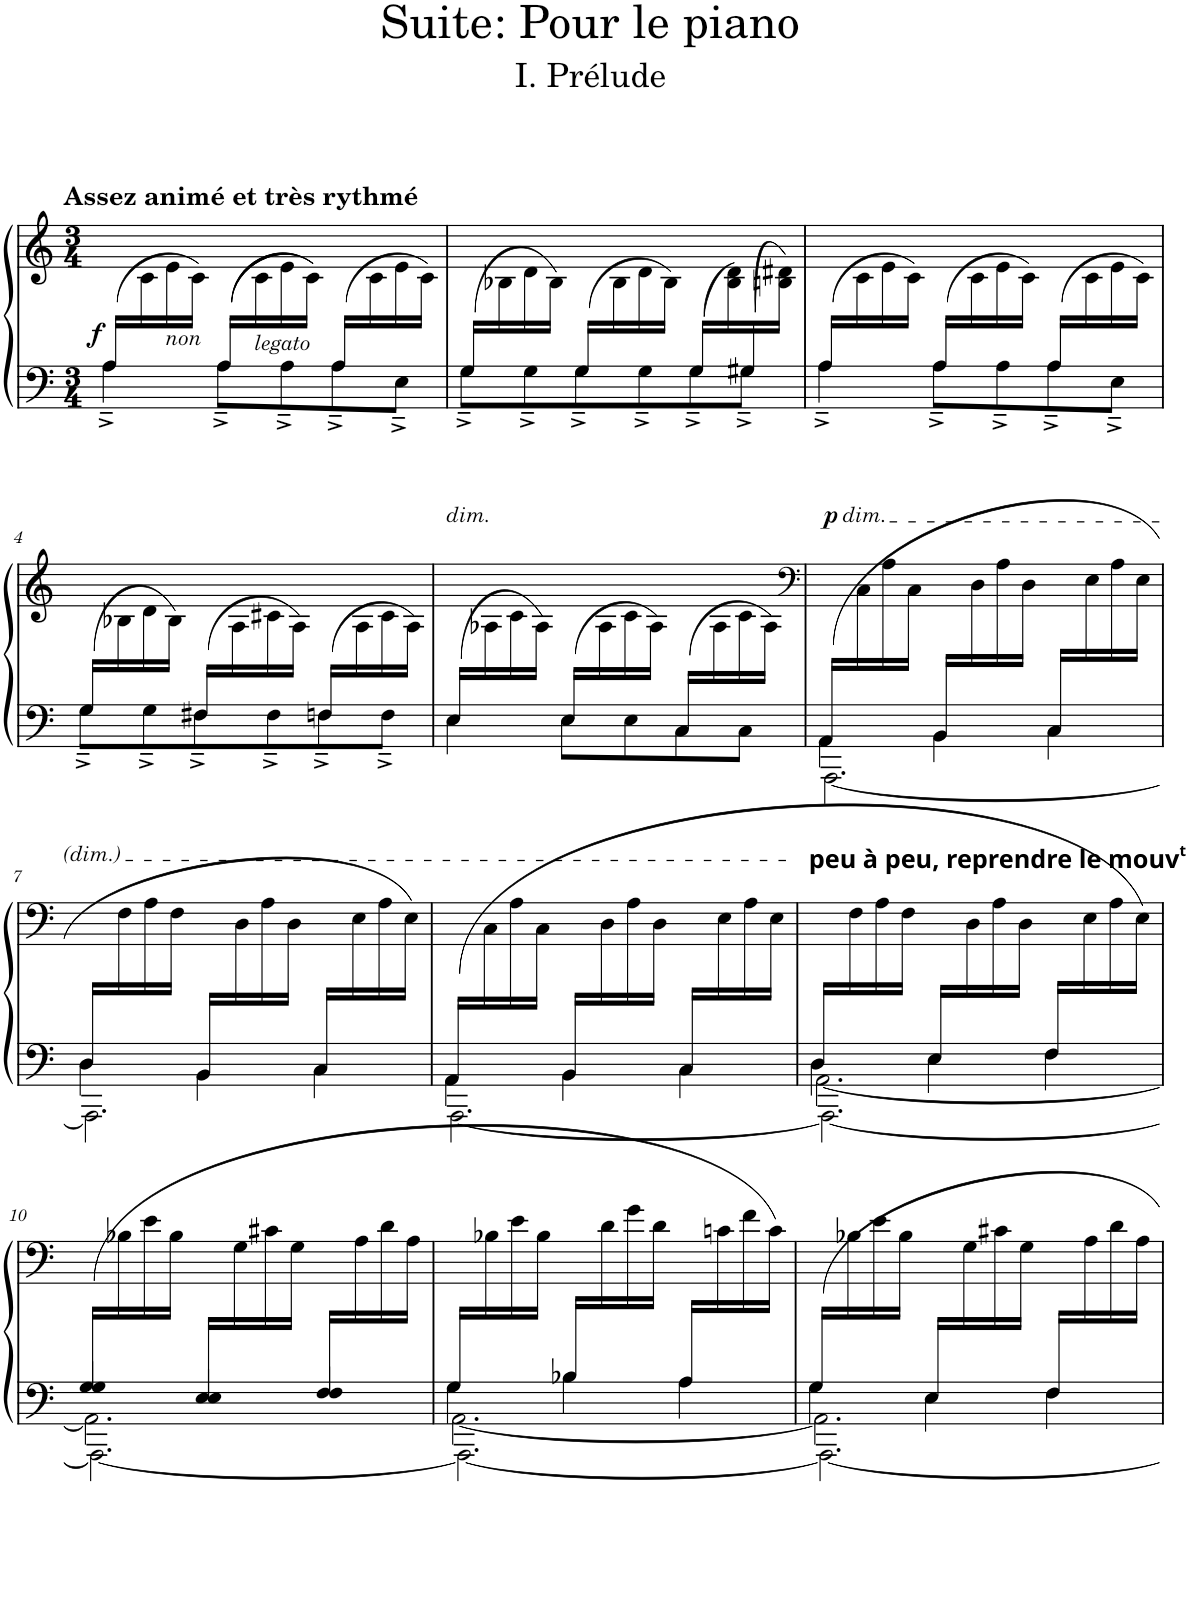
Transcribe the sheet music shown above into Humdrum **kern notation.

**kern	**kern	**dynam
*part1	*part1	*part1
*staff2	*staff1	*staff1/2
*I"Piano	*	*
*I'Pno.	*	*
*clefF4	*clefG2	*
*k[]	*k[]	*
*M3/4	*M3/4	*
=1	=1	=1
*^	*	*
!	!	!LO:TX:a:B:t=Assez animé et très rythmé	!
!	!	!	!LO:DY:b
(16A/LL	4A~<^<\	16ryy	f
8.ryy	.	16c\	.
!	!	!LO:TX:b:i:t=non	!
.	.	16e\	.
.	.	16c\JJ)	.
((16A/LL	8A~<^<\L	16ryy	.
!	!	!LO:TX:b:i:t=legato	!
8.ryy	.	16c\	.
.	8A~<^<\	16e\	.
.	.	16c\JJ))	.
(16A/LL	8A~<^<\	16ryy	.
8.ryy	.	16c\	.
.	8E~<^<\J	16e\	.
.	.	16c\JJ)	.
=2	=2	=2	=2
(16G/LL	8G~<^<\L	16ryy	.
8.ryy	.	16B-X\	.
.	8G~<^<\	16d\	.
.	.	16B-\JJ)	.
(16G/LL	8G~<^<\	16ryy	.
8.ryy	.	16B-\	.
.	8G~<^<\	16d\	.
.	.	16B-\JJ)	.
(16G/LL	8G~<^<\	16ryy	.
16ryy	.	16B-\ 16d\)	.
(16G#X/	8G#~<^<\J	16ryy	.
16ryy	.	16Bn\ 16d#X\JJ)	.
=3	=3	=3	=3
(16A/LL	4A~<^<\	16ryy	.
8.ryy	.	16c\	.
.	.	16e\	.
.	.	16c\JJ)	.
(16A/LL	8A~<^<\L	16ryy	.
8.ryy	.	16c\	.
.	8A~<^<\	16e\	.
.	.	16c\JJ)	.
(16A/LL	8A~<^<\	16ryy	.
8.ryy	.	16c\	.
.	8E~<^<\J	16e\	.
.	.	16c\JJ)	.
!!LO:LB:g=z
=4	=4	=4	=4
(16G/LL	8G~<^<\L	16ryy	.
8.ryy	.	16B-X\	.
.	8G~<^<\	16d\	.
.	.	16B-\JJ)	.
(16F#X/LL	8F#~<^<\	16ryy	.
8.ryy	.	16A\	.
.	8F#~<^<\	16c#X\	.
.	.	16A\JJ)	.
(16Fn/LL	8F~<^<\	16ryy	.
8.ryy	.	16A\	.
.	8F~<^<\J	16c#\	.
.	.	16A\JJ)	.
=5	=5	=5	=5
!	!	!LO:TX:a:i:t=dim.	!
(16E/LL	4E\	16ryy	.
8.ryy	.	16A-X\	.
.	.	16c\	.
.	.	16A-\JJ)	.
(16E/LL	8E\L	16ryy	.
8.ryy	.	16A-\	.
.	8E\	16c\	.
.	.	16A-\JJ)	.
(16C/LL	8C\	16ryy	.
8.ryy	.	16A-\	.
.	8C\J	16c\	.
.	.	16A-\JJ)	.
*v	*v	*	*
=6	=6	=6
*	*clefF4	*
*^	*	*
*	*^	*	*
!	!	!	!LO:TX:a:i:t=dim.	!
!	!	!	!	!LO:DY:a
(16AA/LL	4AA\	[2.AAA\	16ryy	p
8.ryy	.	.	16C\	.
.	.	.	16A\	.
.	.	.	16C\JJ	.
16BB/LL	4BB\	.	16ryy	.
8.ryy	.	.	16D\	.
.	.	.	16A\	.
.	.	.	16D\JJ	.
16C/LL	4C\	.	16ryy	.
8.ryy	.	.	16E\	.
.	.	.	16A\	.
.	.	.	16E\JJ	.
!!LO:LB:g=z
=7	=7	=7	=7	=7
16D/LL	4D\	2.AAA\]	16ryy	.
8.ryy	.	.	16F\	.
.	.	.	16A\	.
.	.	.	16F\JJ	.
16BB/LL	4BB\	.	16ryy	.
8.ryy	.	.	16D\	.
.	.	.	16A\	.
.	.	.	16D\JJ	.
16C/LL	4C\	.	16ryy	.
8.ryy	.	.	16E\	.
.	.	.	16A\	.
.	.	.	16E\JJ)	.
=8	=8	=8	=8	=8
(16AA/LL	4AA\	[2.AAA\	16ryy	.
8.ryy	.	.	16C\	.
.	.	.	16A\	.
.	.	.	16C\JJ	.
16BB/LL	4BB\	.	16ryy	.
8.ryy	.	.	16D\	.
.	.	.	16A\	.
.	.	.	16D\JJ	.
16C/LL	4C\	.	16ryy	.
8.ryy	.	.	16E\	.
.	.	.	16A\	.
.	.	.	16E\JJ	.
=9	=9	=9	=9	=9
*	*	*^	*	*
!	!	!	!	!LO:TX:a:B:t=peu à peu, reprendre le mouv	!
!	!	!	!	!LO:TX:a:t=t	!
16D/LL	[2.AA\	4D\	2.AAA\_	16ryy	.
8.ryy	.	.	.	16F\	.
.	.	.	.	16A\	.
.	.	.	.	16F\JJ	.
16E/LL	.	4E\	.	16ryy	.
8.ryy	.	.	.	16D\	.
.	.	.	.	16A\	.
.	.	.	.	16D\JJ	.
16F/LL	.	4F\	.	16ryy	.
8.ryy	.	.	.	16E\	.
.	.	.	.	16A\	.
.	.	.	.	16E\JJ)	.
!!LO:LB:g=z
=10	=10	=10	=10	=10	=10
(16G/LL	2.AA\]	4G/	2.AAA\_	16ryy	.
8.ryy	.	.	.	16B-X\	.
.	.	.	.	16e\	.
.	.	.	.	16B-\JJ	.
16E/LL	.	4E/	.	16ryy	.
8.ryy	.	.	.	16G\	.
.	.	.	.	16c#X\	.
.	.	.	.	16G\JJ	.
16F/LL	.	4F/	.	16ryy	.
8.ryy	.	.	.	16A\	.
.	.	.	.	16d\	.
.	.	.	.	16A\JJ	.
=11	=11	=11	=11	=11	=11
16G/LL	[2.AA\	4G\	2.AAA\_	16ryy	.
8.ryy	.	.	.	16B-X\	.
.	.	.	.	16e\	.
.	.	.	.	16B-\JJ	.
16B-X/LL	.	4B-\	.	16ryy	.
8.ryy	.	.	.	16d\	.
.	.	.	.	16g\	.
.	.	.	.	16d\JJ	.
16A/LL	.	4A\	.	16ryy	.
8.ryy	.	.	.	16cn\	.
.	.	.	.	16f\	.
.	.	.	.	16c\JJ)	.
=12	=12	=12	=12	=12	=12
16G/LL	2.AA\]	4G\	2.AAA\_	16ryy	.
8.ryy	.	.	.	16B-X\	.
.	.	.	.	16e\	.
.	.	.	.	16B-\JJ	.
16E/LL	.	4E\	.	16ryy	.
8.ryy	.	.	.	16G\	.
.	.	.	.	16c#X\	.
.	.	.	.	16G\JJ	.
16F/LL	.	4F\	.	16ryy	.
8.ryy	.	.	.	16A\	.
.	.	.	.	16d\	.
.	.	.	.	16A\JJ	.
*v	*v	*v	*v	*	*
=	=	=
*-	*-	*-
